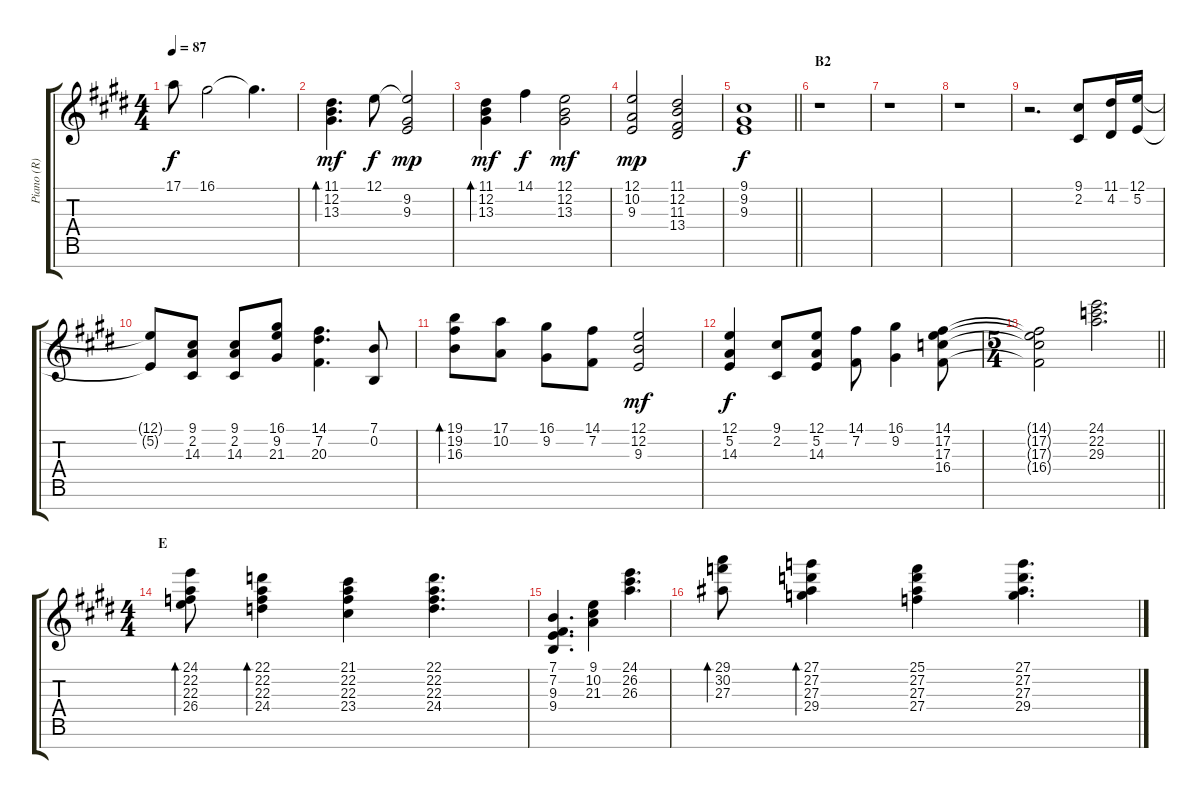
\track ("Piano (R)" "Piano (R)") {instrument acousticgrandpiano}
\staff {score tabs}
\tuning (E4 B3 G3 D3 A2 E2 B1) {hide}
\ts (4 4)
\tempo 87
\clef g2
\ks e
17.1{t}.8{dy f} 16.1.2 16.1{t}.4{d} |
(11.1 12.2 13.3).4{d bd 60 dy mf} 12.1.8{dy f} (12.1{t} 9.2 9.3).2{dy mp} |
(11.1 12.2 13.3).4{bd 60 dy mf} 14.1.4{dy f} (12.1 12.2 13.3).2{dy mf} |
(12.1 10.2 9.3).2{dy mp} (11.1 12.2 11.3 13.4).2 |
\barLineRight lightlight
(9.1 9.2 9.3).1{dy f} |
\section ("" "B2")
r.1 |
r.1 |
r.1 |
r.2{d} (9.1 2.2).8 (11.1 4.2).16 (12.1 5.2).16 |
(12.1{t} 5.2{t}).8 (9.1 2.2 14.3).8 (9.1 2.2 14.3).8 (16.1 9.2 21.3).8 (14.1 7.2 20.3).4{d} (7.1 0.2).8 |
(19.1 19.2 16.3).8{bd 60} (17.1 10.2).8 (16.1 9.2).8 (14.1 7.2).8 (12.1 12.2 9.3).2{dy mf} |
(12.1 5.2 14.3).4{dy f} (9.1 2.2).8 (12.1 5.2 14.3).8 (14.1 7.2).8 (16.1 9.2).4 (14.1 17.2 17.3 16.4).8 |
\ts (5 4)
\barLineRight lightlight
(14.1{t} 17.2{t} 17.3{t} 16.4{t}).2 (24.1 22.2 29.3).2{d} |
\ts (4 4)
\section ("" "E")
(24.1 22.2 22.3 26.4).8{bd 60} (22.1 22.2 22.3 24.4).4{bd 60} (21.1 22.2 22.3 23.4).4 (22.1 22.2 22.3 24.4).4{d} |
(7.1 7.2 9.3 9.4).4{d} (9.1 10.2 21.3).4 (24.1 26.2 26.3).4{d} |
(29.1 30.2 27.3).8{bd 60} (27.1 27.2 27.3 29.4).4{bd 60} (25.1 27.2 27.3 27.4).4 (27.1 27.2 27.3 29.4).4{d}
